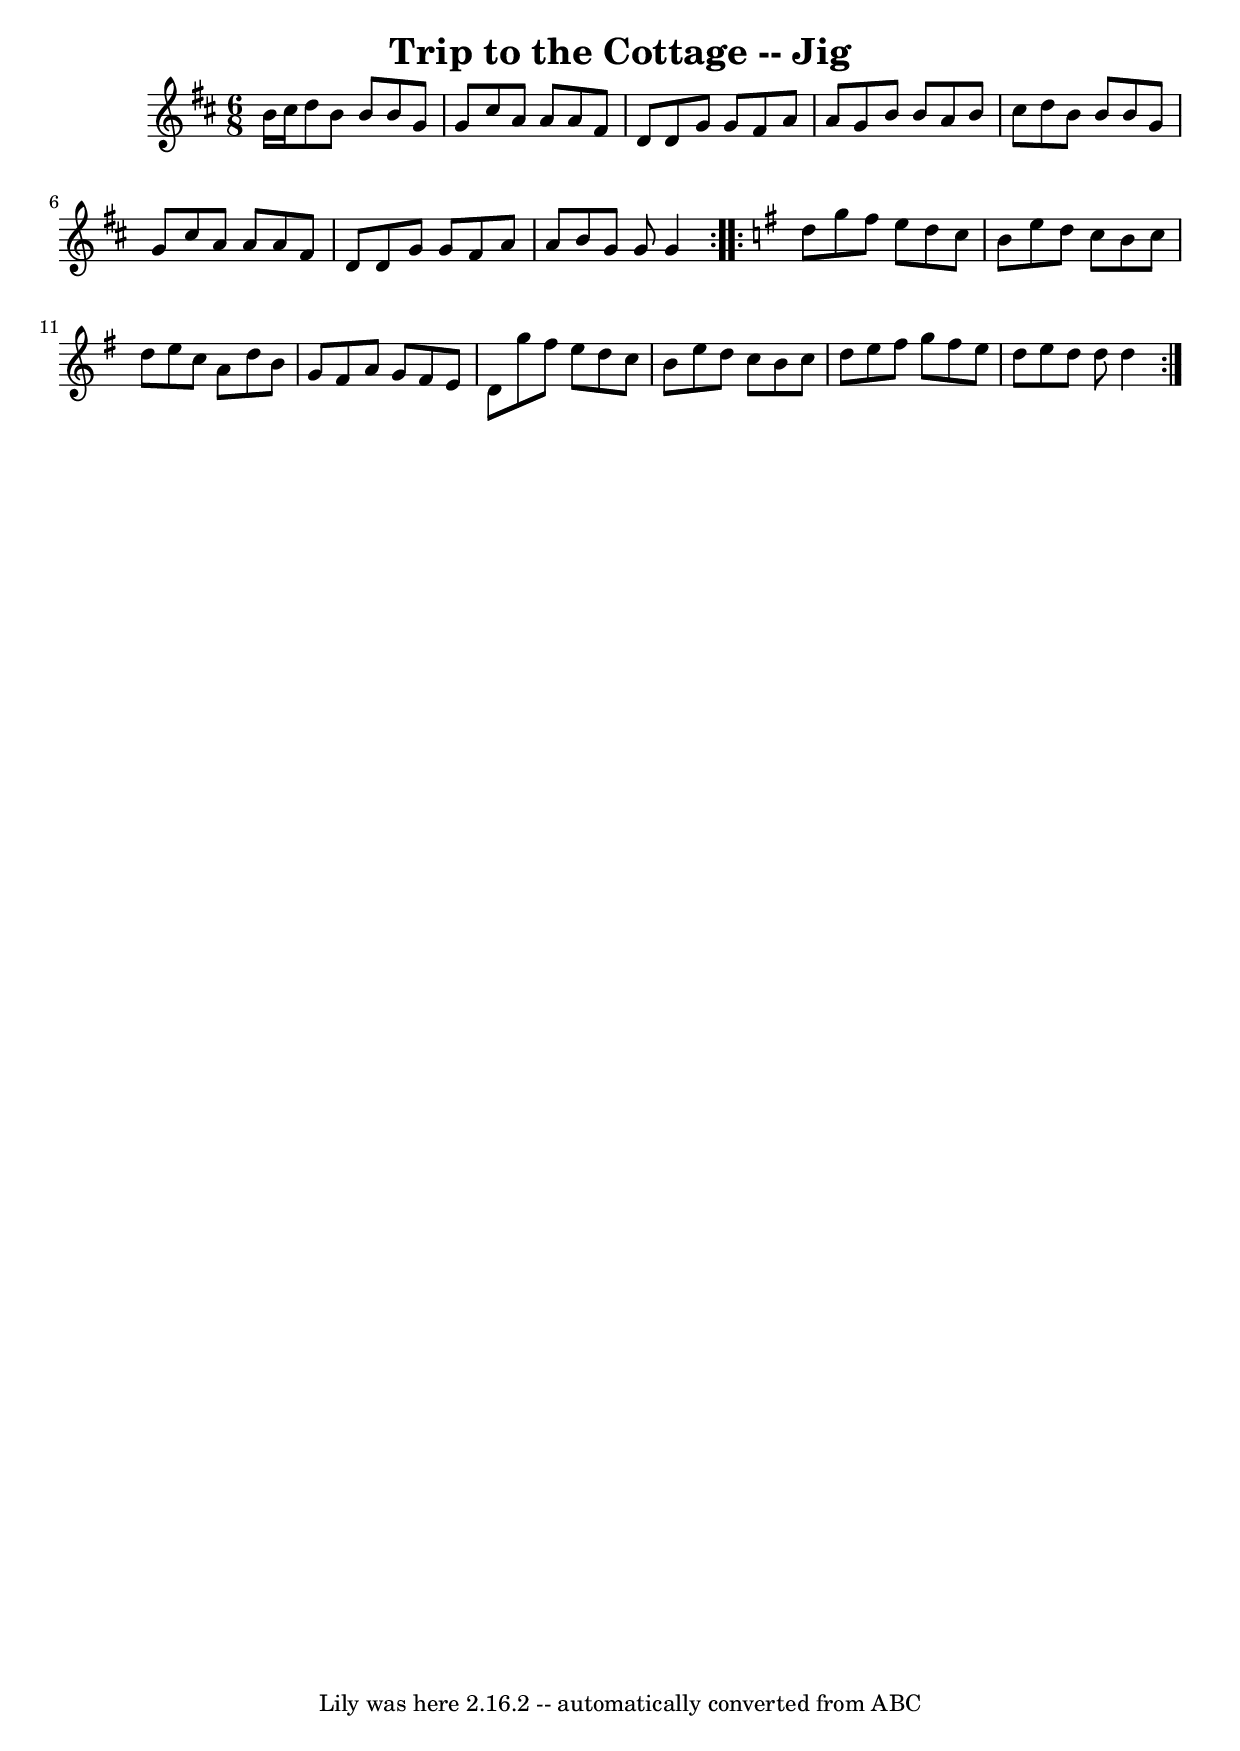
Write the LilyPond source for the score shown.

\version "2.16.2"
\include "Mammoth.ily"
\header {
	%% book = "Ryan's Mammoth Collection"
	crossRefNumber = "1"
	footnotes = ""
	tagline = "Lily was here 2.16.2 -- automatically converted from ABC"
	title = "Trip to the Cottage -- Jig"
}
voicedefault =  {


\repeat volta 2 {
\time 6/8 %  Two sharps in the book
 
\key g \lydian b'16 cis''16  |
 d''8 b'8 b'8 b'8 g'8  
 g'8  |
 cis''8 a'8 a'8 a'8 fis'8 d'8  |
 d'8   
 g'8 g'8 fis'8 a'8 a'8  |
 g'8 b'8 b'8 a'8 b'8  
 cis''8  |
 d''8 b'8 b'8 b'8 g'8 g'8  |
   
cis''8 a'8 a'8 a'8 fis'8 d'8  |
 d'8 g'8 g'8    
fis'8 a'8 a'8  |
 b'8 g'8 g'8 g'4  }   
\key g \major   
\repeat volta 2 { d''8  |
 g''8 fis''8 e''8 d''8 c''8    
b'8  |
 e''8 d''8 c''8 b'8 c''8 d''8  |
 e''8    
c''8 a'8 d''8 b'8 g'8  |
 fis'8 a'8 g'8 fis'8    
e'8 d'8  |
 g''8 fis''8 e''8 d''8 c''8 b'8  
|
 e''8 d''8 c''8 b'8 c''8 d''8  |
 e''8    
fis''8 g''8 fis''8 e''8 d''8  |
 e''8 d''8 d''8    
d''4  }   
}

\score{
    <<

	\context Staff="default"
	{
	    \voicedefault 
	}

    >>
	\layout {
	}
	\midi {}
}
